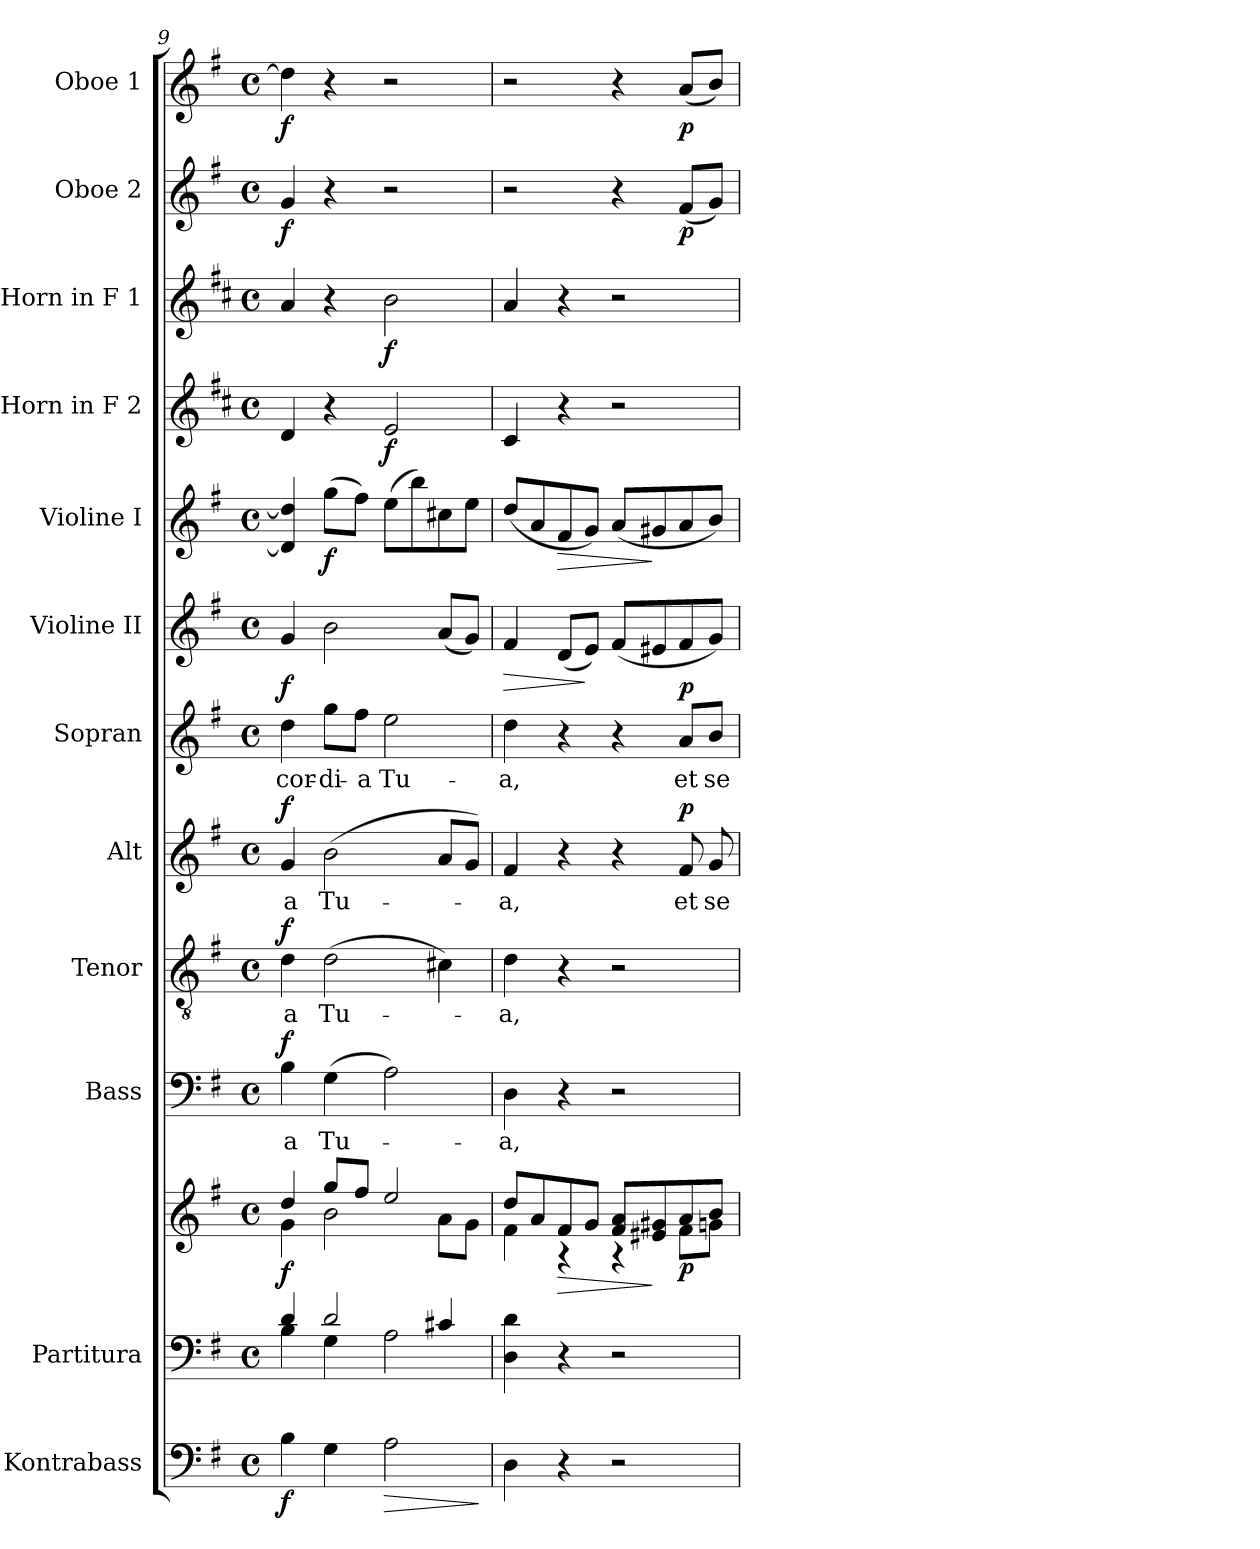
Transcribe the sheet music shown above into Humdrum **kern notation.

**kern	**dynam	**kern	**kern	**dynam	**kern	**text	**dynam	**kern	**text	**dynam	**kern	**text	**dynam	**kern	**text	**dynam	**kern	**dynam	**kern	**dynam	**kern	**dynam	**kern	**dynam	**kern	**dynam	**kern	**dynam
*part12	*part12	*part11	*part11	*part11	*part10	*part10	*part10	*part9	*part9	*part9	*part8	*part8	*part8	*part7	*part7	*part7	*part6	*part6	*part5	*part5	*part4	*part4	*part3	*part3	*part2	*part2	*part1	*part1
*staff13	*staff13	*staff12	*staff11	*staff11/12	*staff10	*staff10	*staff10	*staff9	*staff9	*staff9	*staff8	*staff8	*staff8	*staff7	*staff7	*staff7	*staff6	*staff6	*staff5	*staff5	*staff4	*staff4	*staff3	*staff3	*staff2	*staff2	*staff1	*staff1
*I"Kontrabass	*	*I"Partitura	*	*	*I"Bass	*	*	*I"Tenor	*	*	*I"Alt	*	*	*I"Sopran	*	*	*I"Violine II	*	*I"Violine I	*	*I"Horn in F 2	*	*I"Horn in F 1	*	*I"Oboe 2	*	*I"Oboe 1	*
*I'Kb.	*	*	*	*	*I'B.	*	*	*I'T.	*	*	*I'A.	*	*	*I'S.	*	*	*I'Vl. II	*	*I'Vl. I	*	*	*	*	*	*I'Ob. 2	*	*I'Ob. 1	*
*clefF4	*	*clefF4	*clefG2	*	*clefF4	*	*	*clefGv2	*	*	*clefG2	*	*	*clefG2	*	*	*clefG2	*	*clefG2	*	*clefG2	*	*clefG2	*	*clefG2	*	*clefG2	*
*ITrd7c12	*	*	*	*	*	*	*	*	*	*	*	*	*	*	*	*	*	*	*	*	*ITrd4c7	*	*ITrd4c7	*	*	*	*	*
*k[f#]	*	*k[f#]	*k[f#]	*	*k[f#]	*	*	*k[f#]	*	*	*k[f#]	*	*	*k[f#]	*	*	*k[f#]	*	*k[f#]	*	*k[f#]	*	*k[f#]	*	*k[f#]	*	*k[f#]	*
*G:	*	*G:	*G:	*	*G:	*	*	*G:	*	*	*G:	*	*	*G:	*	*	*G:	*	*G:	*	*G:	*	*G:	*	*G:	*	*G:	*
*M4/4	*	*M4/4	*M4/4	*	*M4/4	*	*	*M4/4	*	*	*M4/4	*	*	*M4/4	*	*	*M4/4	*	*M4/4	*	*M4/4	*	*M4/4	*	*M4/4	*	*M4/4	*
*met(c)	*	*met(c)	*met(c)	*	*met(c)	*	*	*met(c)	*	*	*met(c)	*	*	*met(c)	*	*	*met(c)	*	*met(c)	*	*met(c)	*	*met(c)	*	*met(c)	*	*met(c)	*
=9	=9	=9	=9	=9	=9	=9	=9	=9	=9	=9	=9	=9	=9	=9	=9	=9	=9	=9	=9	=9	=9	=9	=9	=9	=9	=9	=9	=9
*	*	*^	*^	*	*	*	*	*	*	*	*	*	*	*	*	*	*	*	*	*	*	*	*	*	*	*	*	*
!	!LO:DY:b	!	!	!	!	!LO:DY:b	!	!LO:LY:b	!LO:DY:a	!	!LO:LY:b	!LO:DY:a	!	!LO:LY:b	!LO:DY:a	!	!LO:LY:b	!LO:DY:a	!	!	!	!	!	!	!	!	!	!LO:DY:b	!	!LO:DY:b
4BB\	f	4d/	4B\	4dd/	4g\	f	4B\	-a	f	4d\	-a	f	4g/	-a	f	4dd\	-cor-	f	4g/	.	4d/] 4dd/]	.	4G/	.	4d/	.	4g/	f	4dd\]	f
!	!	!	!	!	!	!	!	!LO:LY:b	!	!	!LO:LY:b	!	!	!LO:LY:b	!	!	!LO:LY:b	!	!	!	!	!LO:DY:b	!	!	!	!	!	!	!	!
4GG\	.	2d/	4G\	8gg/L	2b\	.	(>4G\	Tu-	.	(>2d\	Tu-	.	(>2b\	Tu-	.	8gg\L	-di-	.	2b\	.	(>8gg\L	f	4r	.	4r	.	4r	.	4r	.
!	!	!	!	!	!	!	!	!	!	!	!	!	!	!	!	!	!LO:LY:b	!	!	!	!	!	!	!	!	!	!	!	!	!
.	.	.	.	8ff#/J	.	.	.	.	.	.	.	.	.	.	.	8ff#\J	-a	.	.	.	8ff#\J)	.	.	.	.	.	.	.	.	.
!	!LO:HP:b	!	!	!	!	!	!	!	!	!	!	!	!	!	!	!	!LO:LY:b	!	!	!	!	!	!	!LO:DY:b	!	!LO:DY:b	!	!	!	!
2AA\	>	.	2A\	2ee/	.	.	2A\)	.	.	.	.	.	.	.	.	2ee\	Tu-	.	.	.	(>8ee\L	.	2A/	f	2e\	f	2r	.	2r	.
.	.	.	.	.	.	.	.	.	.	.	.	.	.	.	.	.	.	.	.	.	8bb\)	.	.	.	.	.	.	.	.	.
.	.	4c#X/	.	.	8a\L	.	.	.	.	4c#X\)	.	.	8a/L	.	.	.	.	.	(<8a/L	.	8cc#X\	.	.	.	.	.	.	.	.	.
.	.	.	.	.	8g\J	.	.	.	.	.	.	.	8g/J)	.	.	.	.	.	8g/J)	.	8ee\J	.	.	.	.	.	.	.	.	.
*	*	*v	*v	*	*	*	*	*	*	*	*	*	*	*	*	*	*	*	*	*	*	*	*	*	*	*	*	*	*	*
*	*	*	*v	*v	*	*	*	*	*	*	*	*	*	*	*	*	*	*	*	*	*	*	*	*	*	*	*	*	*
.	]	.	.	.	.	.	.	.	.	.	.	.	.	.	.	.	.	.	.	.	.	.	.	.	.	.	.	.
=10	=10	=10	=10	=10	=10	=10	=10	=10	=10	=10	=10	=10	=10	=10	=10	=10	=10	=10	=10	=10	=10	=10	=10	=10	=10	=10	=10	=10
*	*	*	*^	*	*	*	*	*	*	*	*	*	*	*	*	*	*	*	*	*	*	*	*	*	*	*	*	*
!	!	!	!	!	!	!	!LO:LY:b	!	!	!LO:LY:b	!	!	!LO:LY:b	!	!	!LO:LY:b	!	!	!LO:HP:b	!	!	!	!	!	!	!	!	!	!
4DD\	.	4D\ 4d\	8dd/L	4f#\	.	4D\	-a,	.	4d\	-a,	.	4f#/	-a,	.	4dd\	-a,	.	4f#/	>	(<8dd/L	.	4F#/	.	4d/	.	2r	.	2r	.
.	.	.	8a/	.	.	.	.	.	.	.	.	.	.	.	.	.	.	.	.	8a/	.	.	.	.	.	.	.	.	.
!	!	!	!	!	!LO:HP:b	!	!	!	!	!	!	!	!	!	!	!	!	!	!	!	!LO:HP:b	!	!	!	!	!	!	!	!
4r	.	4r	8f#/	4rA	>	4r	.	.	4r	.	.	4r	.	.	4r	.	.	(<8d/L	.	8f#/	>	4r	.	4r	.	.	.	.	.
.	.	.	8g/J	.	.	.	.	.	.	.	.	.	.	.	.	.	.	8e/J)	]	8g/J)	.	.	.	.	.	.	.	.	.
2r	.	2r	8f#/ 8a/L	4rA	.	2r	.	.	2r	.	.	4r	.	.	4r	.	.	(<8f#/L	.	(<8a/L	.	2r	.	2r	.	4r	.	4r	.
.	.	.	8e#X/ 8g#X/	.	]	.	.	.	.	.	.	.	.	.	.	.	.	8e#X/	.	8g#X/	]	.	.	.	.	.	.	.	.
!	!	!	!	!	!LO:DY:b	!	!	!	!	!	!	!	!LO:LY:b	!LO:DY:a	!	!LO:LY:b	!LO:DY:a	!	!	!	!	!	!	!	!	!	!LO:DY:b	!	!LO:DY:b
.	.	.	8a/	8f#\L	p	.	.	.	.	.	.	8f#/	et	p	8a/L	et	p	8f#/	.	8a/	.	.	.	.	.	(<8f#/L	p	(<8a/L	p
!	!	!	!	!	!	!	!	!	!	!	!	!	!LO:LY:b	!	!	!LO:LY:b	!	!	!	!	!	!	!	!	!	!	!	!	!
.	.	.	8b/J	8g\J	.	.	.	.	.	.	.	8g/	se-	.	8b/J	se-	.	8g/J)	.	8b/J)	.	.	.	.	.	8g/J)	.	8b/J)	.
*	*	*	*v	*v	*	*	*	*	*	*	*	*	*	*	*	*	*	*	*	*	*	*	*	*	*	*	*	*	*
=	=	=	=	=	=	=	=	=	=	=	=	=	=	=	=	=	=	=	=	=	=	=	=	=	=	=	=	=
*-	*-	*-	*-	*-	*-	*-	*-	*-	*-	*-	*-	*-	*-	*-	*-	*-	*-	*-	*-	*-	*-	*-	*-	*-	*-	*-	*-	*-
